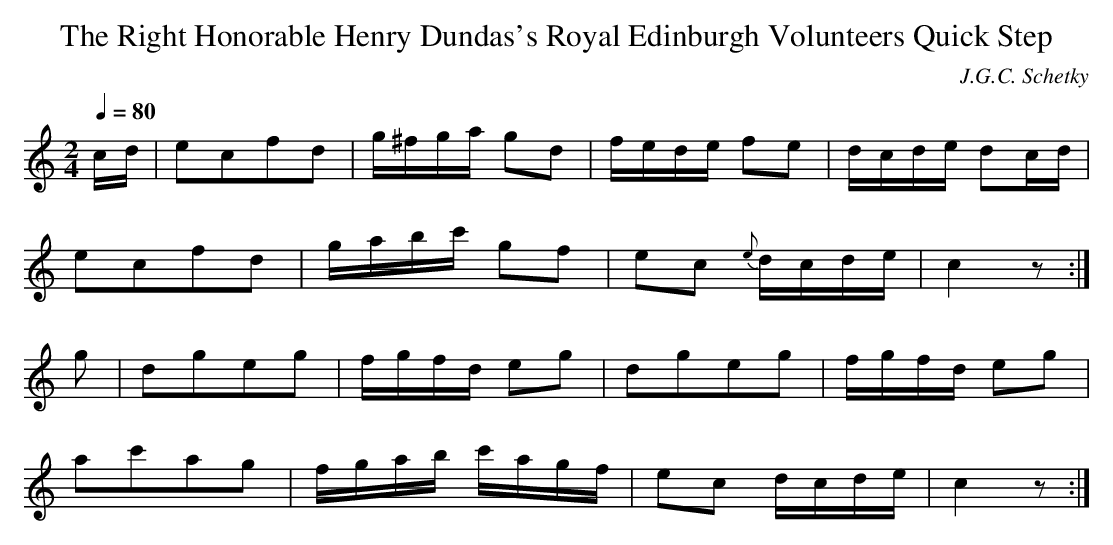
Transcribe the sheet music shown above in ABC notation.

X:1
T:The Right Honorable Henry Dundas's Royal Edinburgh Volunteers Quick Step
C:J.G.C. Schetky
M:2/4
L:1/16
Q:1/4=80
K:C
cd|e2c2f2d2 |g^fga g2d2 |fede    f2e2|dcde d2cd|
   e2c2f2d2 |gabc' g2f2 |e2c2 {e}dcde|c4   z2 :|
g2|d2g2e2g2 |fgfd  e2g2 |d2g2e2g2    |fgfd e2g2|
   a2c'2a2g2|fgab  c'agf|e2c2    dcde|c4   z2 :|
